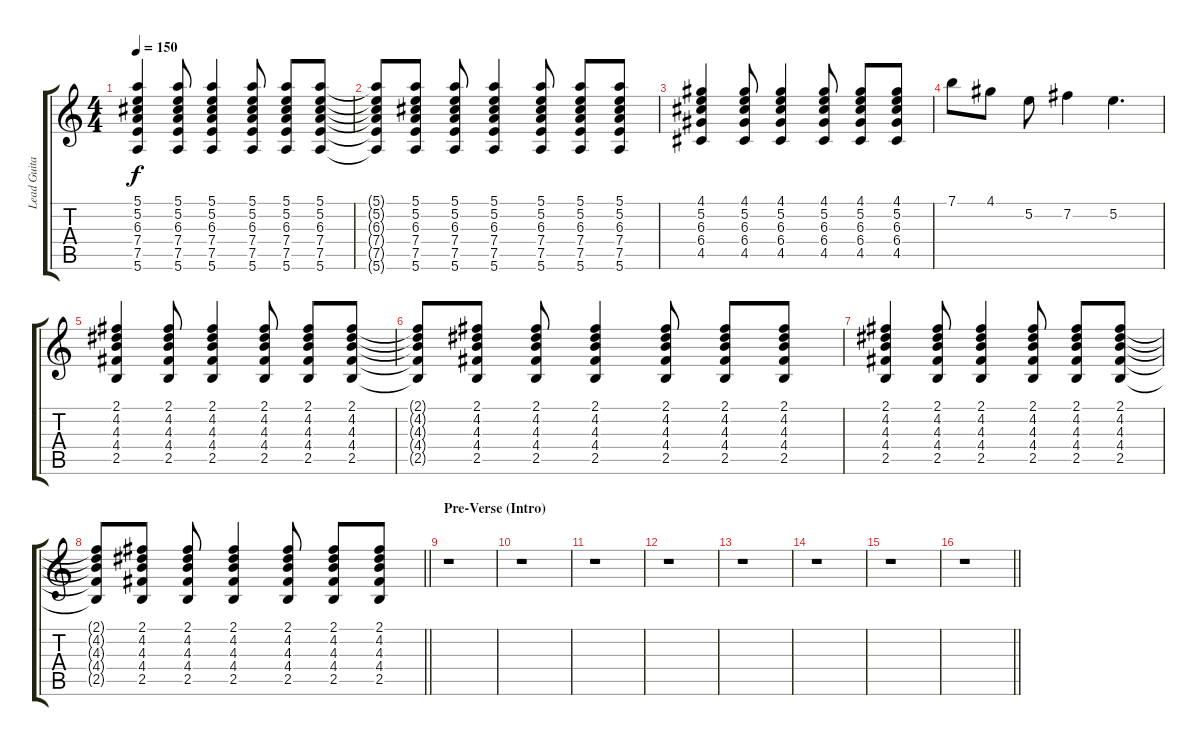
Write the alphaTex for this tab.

\track ("Lead Guitar" "Lead Guita") {instrument overdrivenguitar}
\staff {score tabs}
\tuning (E4 B3 G3 D3 A2 E2) {hide}
\ts (4 4)
\tempo 150
\clef g2
\ks c
(5.1 5.2 6.3 7.4 7.5 5.6).4{dy f} (5.1 5.2 6.3 7.4 7.5 5.6).8 (5.1 5.2 6.3 7.4 7.5 5.6).4 (5.1 5.2 6.3 7.4 7.5 5.6).8 (5.1 5.2 6.3 7.4 7.5 5.6).8 (5.1 5.2 6.3 7.4 7.5 5.6).8 |
(5.1{t} 5.2{t} 6.3{t} 7.4{t} 7.5{t} 5.6{t}).8 (5.1 5.2 6.3 7.4 7.5 5.6).8 (5.1 5.2 6.3 7.4 7.5 5.6).8 (5.1 5.2 6.3 7.4 7.5 5.6).4 (5.1 5.2 6.3 7.4 7.5 5.6).8 (5.1 5.2 6.3 7.4 7.5 5.6).8 (5.1 5.2 6.3 7.4 7.5 5.6).8 |
(4.1 5.2 6.3 6.4 4.5).4 (4.1 5.2 6.3 6.4 4.5).8 (4.1 5.2 6.3 6.4 4.5).4 (4.1 5.2 6.3 6.4 4.5).8 (4.1 5.2 6.3 6.4 4.5).8 (4.1 5.2 6.3 6.4 4.5).8 |
7.1.8 4.1.8 5.2.8 7.2.4 5.2.4{d} |
(2.1 4.2 4.3 4.4 2.5).4 (2.1 4.2 4.3 4.4 2.5).8 (2.1 4.2 4.3 4.4 2.5).4 (2.1 4.2 4.3 4.4 2.5).8 (2.1 4.2 4.3 4.4 2.5).8 (2.1 4.2 4.3 4.4 2.5).8 |
(2.1{t} 4.2{t} 4.3{t} 4.4{t} 2.5{t}).8 (2.1 4.2 4.3 4.4 2.5).8 (2.1 4.2 4.3 4.4 2.5).8 (2.1 4.2 4.3 4.4 2.5).4 (2.1 4.2 4.3 4.4 2.5).8 (2.1 4.2 4.3 4.4 2.5).8 (2.1 4.2 4.3 4.4 2.5).8 |
(2.1 4.2 4.3 4.4 2.5).4 (2.1 4.2 4.3 4.4 2.5).8 (2.1 4.2 4.3 4.4 2.5).4 (2.1 4.2 4.3 4.4 2.5).8 (2.1 4.2 4.3 4.4 2.5).8 (2.1 4.2 4.3 4.4 2.5).8 |
\barLineRight lightlight
(2.1{t} 4.2{t} 4.3{t} 4.4{t} 2.5{t}).8 (2.1 4.2 4.3 4.4 2.5).8 (2.1 4.2 4.3 4.4 2.5).8 (2.1 4.2 4.3 4.4 2.5).4 (2.1 4.2 4.3 4.4 2.5).8 (2.1 4.2 4.3 4.4 2.5).8 (2.1 4.2 4.3 4.4 2.5).8 |
\section ("" "Pre-Verse (Intro)")
r.1 |
r.1 |
r.1 |
r.1 |
r.1 |
r.1 |
r.1 |
\barLineRight lightlight
r.1
